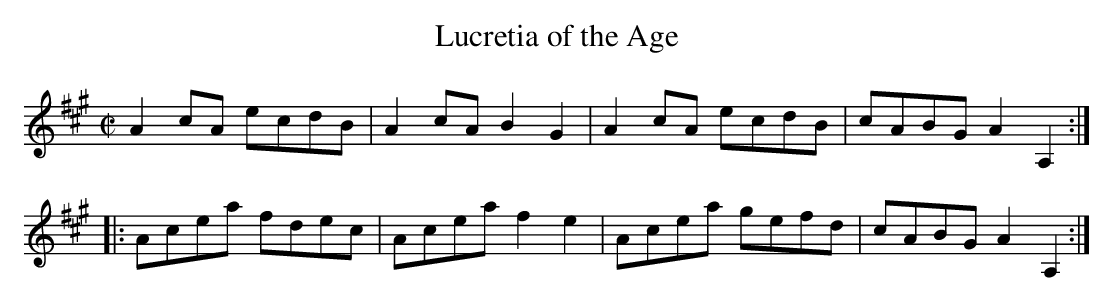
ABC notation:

X:1
T:Lucretia of the Age
M:C|
L:1/8
K:A
A2 cA ecdB|A2 cA B2G2|A2 cA ecdB|cABG A2A,2:|
|:Acea fdec|Acea f2e2|Acea gefd|cABG A2 A,2:|]
